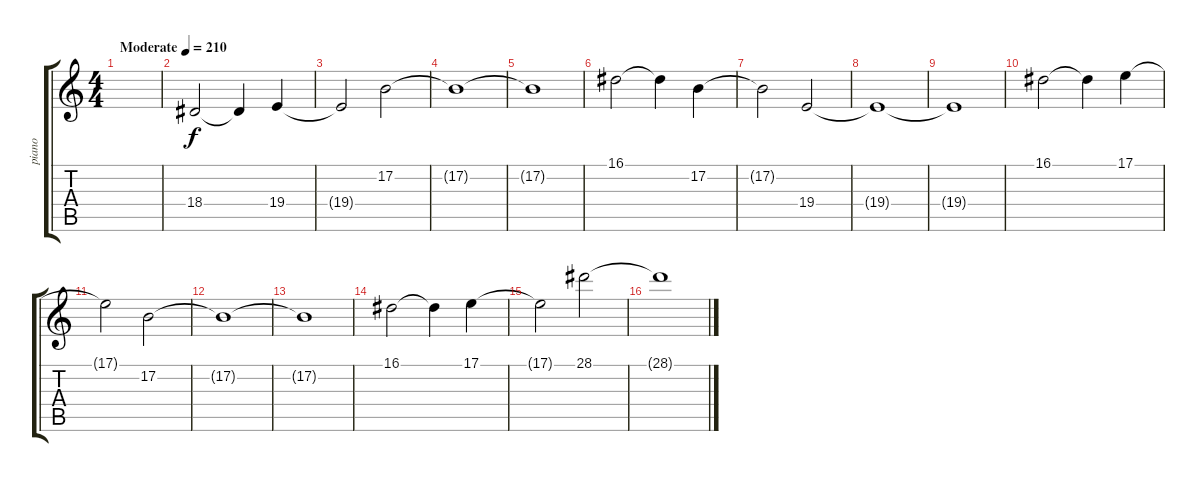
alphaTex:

\track ("piano" "piano") {instrument electricgrandpiano}
\staff {score tabs}
\tuning (B3 Gb3 D3 A2 E2 B1) {hide}
\ts (4 4)
\tempo (210 "Moderate")
\clef g2
\ks c
|
18.4.2 18.4{t}.4 19.4.4 |
19.4{t}.2 17.2.2 |
17.2{t}.1 |
17.2{t}.1 |
16.1.2 16.1{t}.4 17.2.4 |
17.2{t}.2 19.4.2 |
19.4{t}.1 |
19.4{t}.1 |
16.1.2 16.1{t}.4 17.1.4 |
17.1{t}.2 17.2.2 |
17.2{t}.1 |
17.2{t}.1 |
16.1.2 16.1{t}.4 17.1.4 |
17.1{t}.2 28.1.2 |
28.1{t}.1
